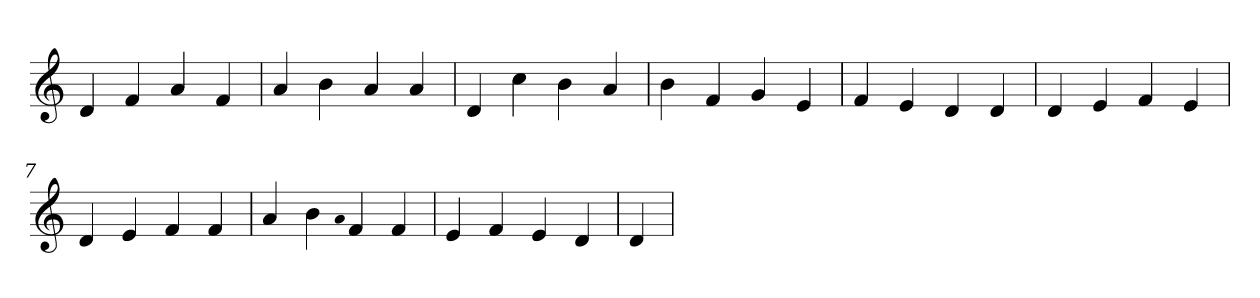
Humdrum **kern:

**kern
*part1
*staff1
*clefG2
=1
4d
4f
4a
4f
=2
4a
4b
4a
4a
=3
4d
4cc
4b
4a
=4
4b
4f
4g
4e
=5
4f
4e
4d
4d
=6
4d
4e
4f
4e
=7
4d
4e
4f
4f
=8
4a
4b
qqa
4f
4f
=9
4e
4f
4e
4d
=10
4d
=
*-
